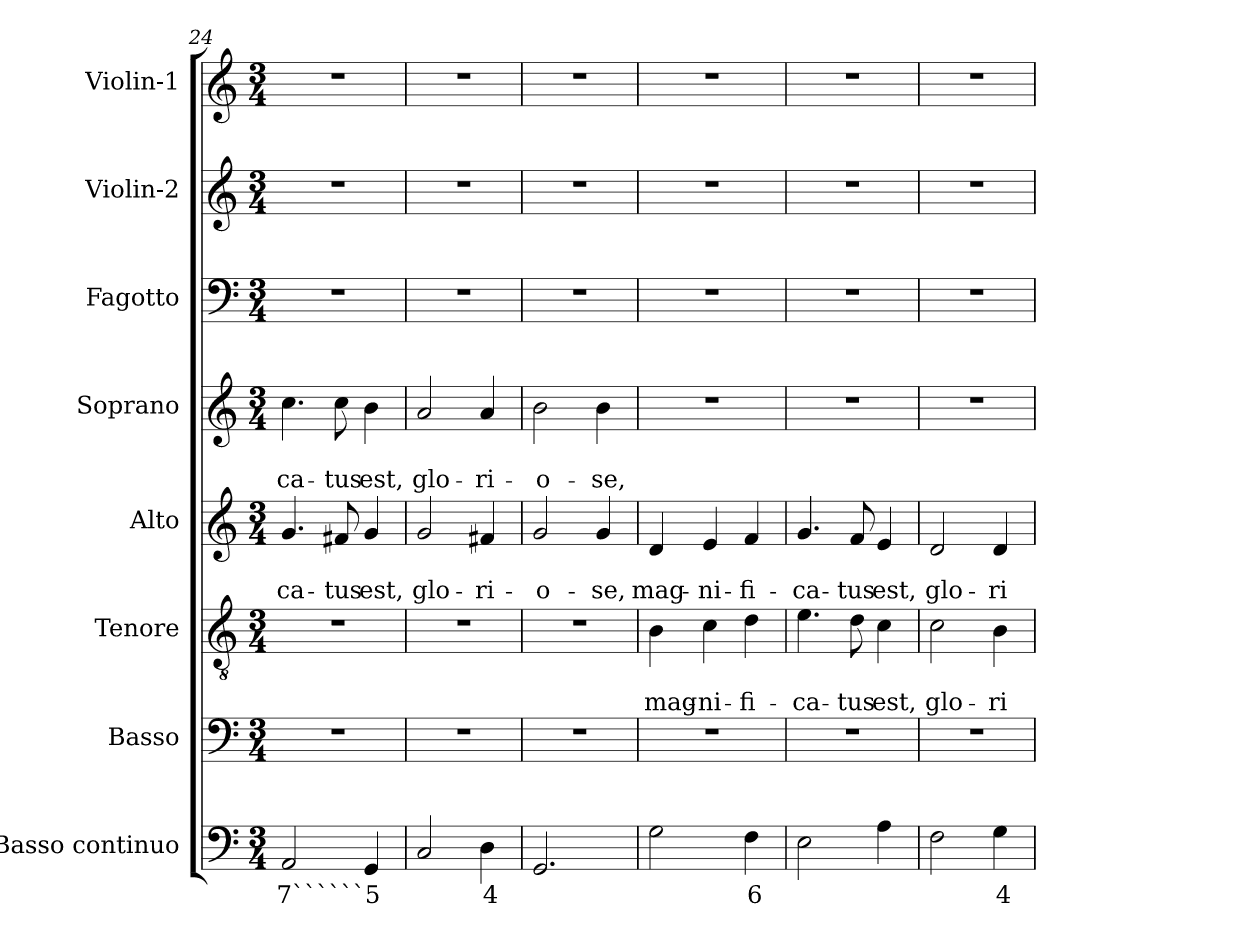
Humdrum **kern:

**kern	**text	**kern	**kern	**text	**text	**kern	**text	**text	**kern	**text	**text	**kern	**kern	**kern
*part8	*part8	*part7	*part6	*part6	*part6	*part5	*part5	*part5	*part4	*part4	*part4	*part3	*part2	*part1
*staff8	*staff8	*staff7	*staff6	*staff6	*staff6	*staff5	*staff5	*staff5	*staff4	*staff4	*staff4	*staff3	*staff2	*staff1
*I"Basso continuo	*	*I"Basso	*I"Tenore	*	*	*I"Alto	*	*	*I"Soprano	*	*	*I"Fagotto	*I"Violin-2	*I"Violin-1
*I'BC	*	*I'B	*I'T	*	*	*I'A	*	*	*I'S	*	*	*I'Fg	*I'V2	*I'V1
*clefF4	*	*clefF4	*clefGv2	*	*	*clefG2	*	*	*clefG2	*	*	*clefF4	*clefG2	*clefG2
*k[]	*	*k[]	*k[]	*	*	*k[]	*	*	*k[]	*	*	*k[]	*k[]	*k[]
*C:	*	*C:	*C:	*	*	*C:	*	*	*C:	*	*	*C:	*C:	*C:
*M3/4	*	*M3/4	*M3/4	*	*	*M3/4	*	*	*M3/4	*	*	*M3/4	*M3/4	*M3/4
=24	=24	=24	=24	=24	=24	=24	=24	=24	=24	=24	=24	=24	=24	=24
!	!LO:LY:b	!	!	!	!	!	!	!LO:LY:b	!	!	!LO:LY:b	!	!	!
2AA/	7``````5	2.r	2.r	.	.	4.g/	.	-ca-	4.cc\	.	-ca-	2.r	2.r	2.r
!	!	!	!	!	!	!	!	!LO:LY:b	!	!	!LO:LY:b	!	!	!
.	.	.	.	.	.	8f#X/	.	-tus	8cc\	.	-tus	.	.	.
!	!	!	!	!	!	!	!	!LO:LY:b	!	!	!LO:LY:b	!	!	!
4GG/	.	.	.	.	.	4g/	.	est,	4b\	.	est,	.	.	.
=25	=25	=25	=25	=25	=25	=25	=25	=25	=25	=25	=25	=25	=25	=25
!	!	!	!	!	!	!	!	!LO:LY:b	!	!	!LO:LY:b	!	!	!
2C/	.	2.r	2.r	.	.	2g/	.	glo-	2a/	.	glo-	2.r	2.r	2.r
!	!LO:LY:b	!	!	!	!	!	!	!LO:LY:b	!	!	!LO:LY:b	!	!	!
4D\	4	.	.	.	.	4f#X/	.	-ri-	4a/	.	-ri-	.	.	.
!!LO:PB:g=z
=26	=26	=26	=26	=26	=26	=26	=26	=26	=26	=26	=26	=26	=26	=26
!	!	!	!	!	!	!	!	!LO:LY:b	!	!	!LO:LY:b	!	!	!
2.GG/	.	2.r	2.r	.	.	2g/	.	-o-	2b\	.	-o-	2.r	2.r	2.r
!	!	!	!	!	!	!	!	!LO:LY:b	!	!	!LO:LY:b	!	!	!
.	.	.	.	.	.	4g/	.	-se,	4b\	.	-se,	.	.	.
=27	=27	=27	=27	=27	=27	=27	=27	=27	=27	=27	=27	=27	=27	=27
!	!	!	!	!	!LO:LY:b	!	!	!LO:LY:b	!	!	!	!	!	!
2G\	.	2.r	4B\	.	mag-	4d/	.	mag-	2.r	.	.	2.r	2.r	2.r
!	!	!	!	!	!LO:LY:b	!	!	!LO:LY:b	!	!	!	!	!	!
.	.	.	4c\	.	-ni-	4e/	.	-ni-	.	.	.	.	.	.
!	!LO:LY:b	!	!	!	!LO:LY:b	!	!	!LO:LY:b	!	!	!	!	!	!
4F\	6	.	4d\	.	-fi-	4f/	.	-fi-	.	.	.	.	.	.
=28	=28	=28	=28	=28	=28	=28	=28	=28	=28	=28	=28	=28	=28	=28
!	!	!	!	!	!LO:LY:b	!	!	!LO:LY:b	!	!	!	!	!	!
2E\	.	2.r	4.e\	.	-ca-	4.g/	.	-ca-	2.r	.	.	2.r	2.r	2.r
!	!	!	!	!	!LO:LY:b	!	!	!LO:LY:b	!	!	!	!	!	!
.	.	.	8d\	.	-tus	8f/	.	-tus	.	.	.	.	.	.
!	!	!	!	!	!LO:LY:b	!	!	!LO:LY:b	!	!	!	!	!	!
4A\	.	.	4c\	.	est,	4e/	.	est,	.	.	.	.	.	.
=29	=29	=29	=29	=29	=29	=29	=29	=29	=29	=29	=29	=29	=29	=29
!	!	!	!	!	!LO:LY:b	!	!	!LO:LY:b	!	!	!	!	!	!
2F\	.	2.r	2c\	.	glo-	2d/	.	glo-	2.r	.	.	2.r	2.r	2.r
!	!LO:LY:b	!	!	!	!LO:LY:b	!	!	!LO:LY:b	!	!	!	!	!	!
4G\	4	.	4B\	.	-ri-	4d/	.	-ri-	.	.	.	.	.	.
=	=	=	=	=	=	=	=	=	=	=	=	=	=	=
*-	*-	*-	*-	*-	*-	*-	*-	*-	*-	*-	*-	*-	*-	*-
